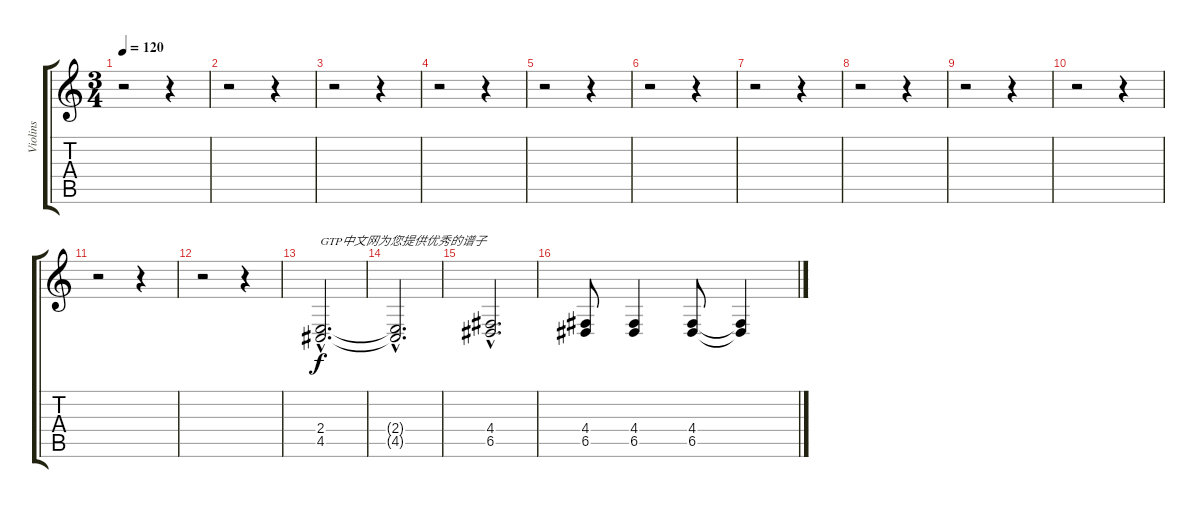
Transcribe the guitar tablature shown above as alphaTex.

\track ("Violins" "Violins") {instrument violin}
\staff {score tabs}
\tuning (E4 B3 G3 D3 A2 E2) {hide}
\ts (3 4)
\tempo 120
\clef g2
\ks c
r.2{dy f instrument violin} r.4 |
r.2 r.4 |
r.2 r.4 |
r.2 r.4 |
r.2 r.4 |
r.2 r.4 |
r.2 r.4 |
r.2 r.4 |
r.2 r.4 |
r.2 r.4 |
r.2 r.4 |
r.2 r.4 |
(2.4{hac} 4.5{hac}).2{d txt "GTP中文网为您提供优秀的谱子"} |
(2.4{hac t} 4.5{hac t}).2{d} |
(4.4{hac} 6.5{hac}).2{d} |
(4.4 6.5).8 (4.4 6.5).4 (4.4 6.5).8 (4.4{t} 6.5{t}).4
